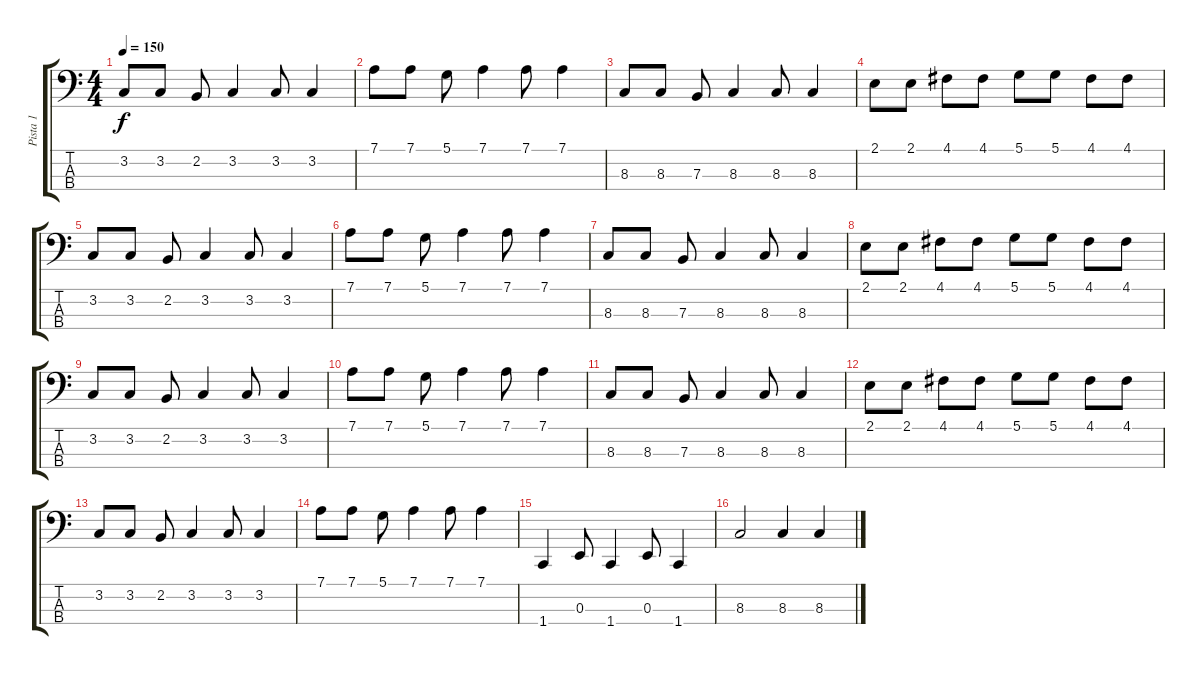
\track ("Pista 1" "Pista 1") {instrument electricbassfinger}
\staff {score tabs}
\tuning (D2 A1 E1 B0) {hide}
\ts (4 4)
\tempo 150
\clef f4
\ks c
3.2.8{dy f} 3.2.8 2.2.8 3.2.4 3.2.8 3.2.4 |
7.1.8 7.1.8 5.1.8 7.1.4 7.1.8 7.1.4 |
8.3.8 8.3.8 7.3.8 8.3.4 8.3.8 8.3.4 |
2.1.8 2.1.8 4.1.8 4.1.8 5.1.8 5.1.8 4.1.8 4.1.8 |
3.2.8 3.2.8 2.2.8 3.2.4 3.2.8 3.2.4 |
7.1.8 7.1.8 5.1.8 7.1.4 7.1.8 7.1.4 |
8.3.8 8.3.8 7.3.8 8.3.4 8.3.8 8.3.4 |
2.1.8 2.1.8 4.1.8 4.1.8 5.1.8 5.1.8 4.1.8 4.1.8 |
3.2.8 3.2.8 2.2.8 3.2.4 3.2.8 3.2.4 |
7.1.8 7.1.8 5.1.8 7.1.4 7.1.8 7.1.4 |
8.3.8 8.3.8 7.3.8 8.3.4 8.3.8 8.3.4 |
2.1.8 2.1.8 4.1.8 4.1.8 5.1.8 5.1.8 4.1.8 4.1.8 |
3.2.8 3.2.8 2.2.8 3.2.4 3.2.8 3.2.4 |
7.1.8 7.1.8 5.1.8 7.1.4 7.1.8 7.1.4 |
1.4.4 0.3.8 1.4.4 0.3.8 1.4.4 |
8.3.2 8.3.4 8.3.4
